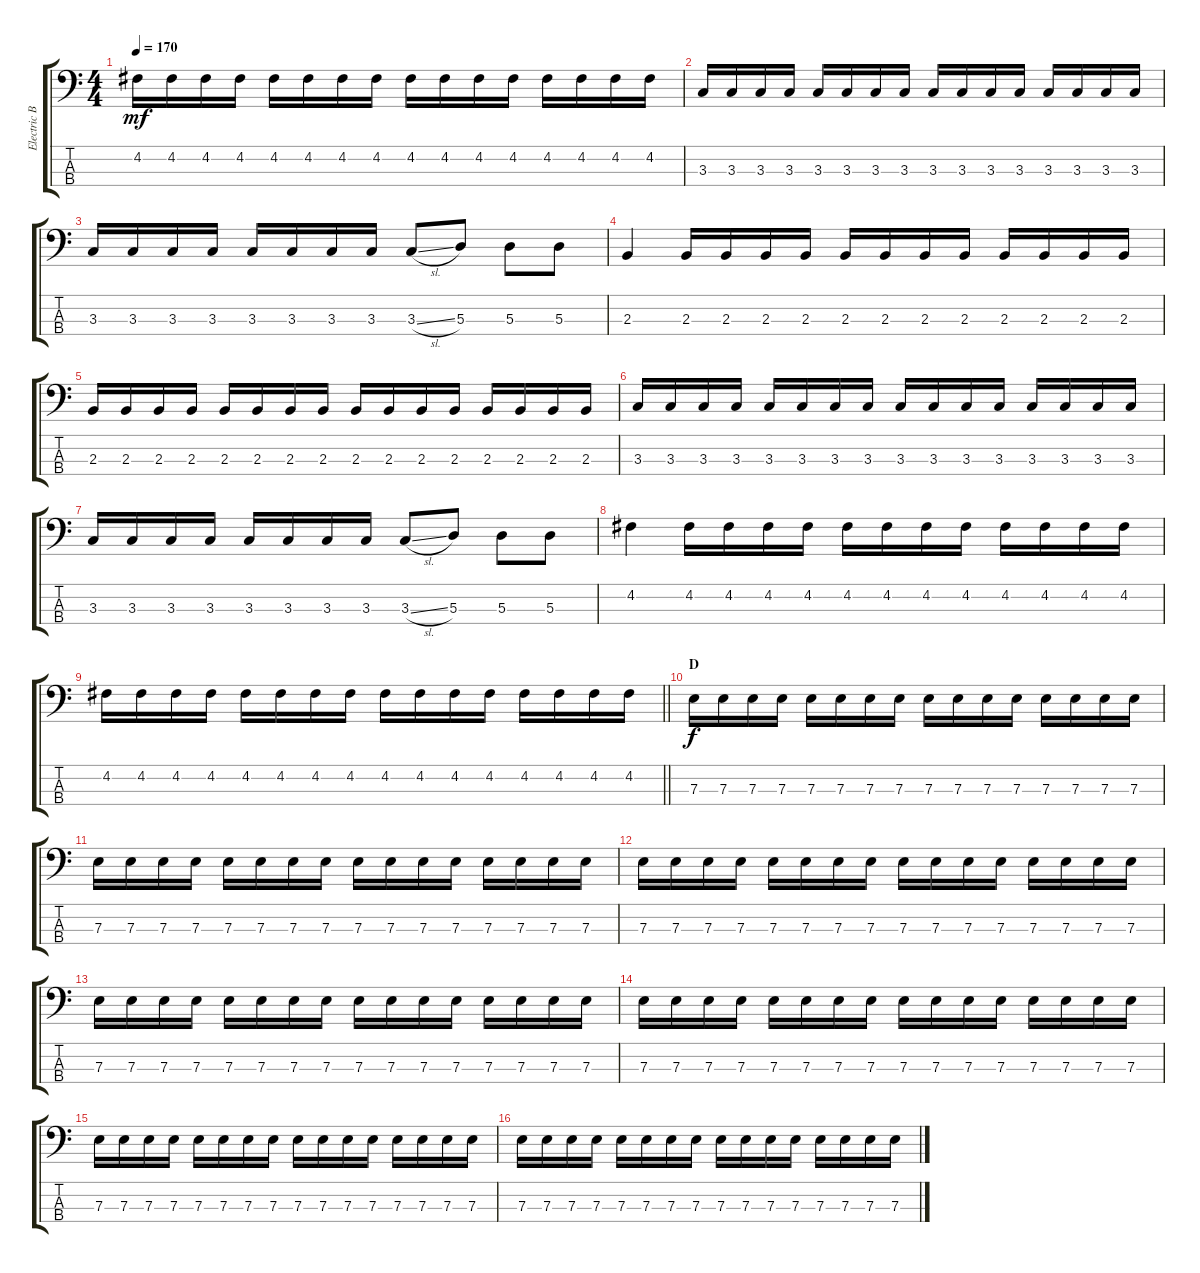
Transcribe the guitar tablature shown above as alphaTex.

\track ("Electric Bass" "Electric B") {solo instrument electricbasspick}
\staff {score tabs}
\tuning (G2 D2 A1 E1) {hide}
\ts (4 4)
\tempo 170
\clef f4
\ks c
4.2.16{dy mf} 4.2.16 4.2.16 4.2.16 4.2.16 4.2.16 4.2.16 4.2.16 4.2.16 4.2.16 4.2.16 4.2.16 4.2.16 4.2.16 4.2.16 4.2.16 |
3.3.16 3.3.16 3.3.16 3.3.16 3.3.16 3.3.16 3.3.16 3.3.16 3.3.16 3.3.16 3.3.16 3.3.16 3.3.16 3.3.16 3.3.16 3.3.16 |
3.3.16 3.3.16 3.3.16 3.3.16 3.3.16 3.3.16 3.3.16 3.3.16 3.3{sl}.8 5.3.8 5.3.8 5.3.8 |
2.3.4 2.3.16 2.3.16 2.3.16 2.3.16 2.3.16 2.3.16 2.3.16 2.3.16 2.3.16 2.3.16 2.3.16 2.3.16 |
2.3.16 2.3.16 2.3.16 2.3.16 2.3.16 2.3.16 2.3.16 2.3.16 2.3.16 2.3.16 2.3.16 2.3.16 2.3.16 2.3.16 2.3.16 2.3.16 |
3.3.16 3.3.16 3.3.16 3.3.16 3.3.16 3.3.16 3.3.16 3.3.16 3.3.16 3.3.16 3.3.16 3.3.16 3.3.16 3.3.16 3.3.16 3.3.16 |
3.3.16 3.3.16 3.3.16 3.3.16 3.3.16 3.3.16 3.3.16 3.3.16 3.3{sl}.8 5.3.8 5.3.8 5.3.8 |
4.2.4 4.2.16 4.2.16 4.2.16 4.2.16 4.2.16 4.2.16 4.2.16 4.2.16 4.2.16 4.2.16 4.2.16 4.2.16 |
\barLineRight lightlight
4.2.16 4.2.16 4.2.16 4.2.16 4.2.16 4.2.16 4.2.16 4.2.16 4.2.16 4.2.16 4.2.16 4.2.16 4.2.16 4.2.16 4.2.16 4.2.16 |
\section ("" "D")
7.3.16{dy f} 7.3.16 7.3.16 7.3.16 7.3.16 7.3.16 7.3.16 7.3.16 7.3.16 7.3.16 7.3.16 7.3.16 7.3.16 7.3.16 7.3.16 7.3.16 |
7.3.16 7.3.16 7.3.16 7.3.16 7.3.16 7.3.16 7.3.16 7.3.16 7.3.16 7.3.16 7.3.16 7.3.16 7.3.16 7.3.16 7.3.16 7.3.16 |
7.3.16 7.3.16 7.3.16 7.3.16 7.3.16 7.3.16 7.3.16 7.3.16 7.3.16 7.3.16 7.3.16 7.3.16 7.3.16 7.3.16 7.3.16 7.3.16 |
7.3.16 7.3.16 7.3.16 7.3.16 7.3.16 7.3.16 7.3.16 7.3.16 7.3.16 7.3.16 7.3.16 7.3.16 7.3.16 7.3.16 7.3.16 7.3.16 |
7.3.16 7.3.16 7.3.16 7.3.16 7.3.16 7.3.16 7.3.16 7.3.16 7.3.16 7.3.16 7.3.16 7.3.16 7.3.16 7.3.16 7.3.16 7.3.16 |
7.3.16 7.3.16 7.3.16 7.3.16 7.3.16 7.3.16 7.3.16 7.3.16 7.3.16 7.3.16 7.3.16 7.3.16 7.3.16 7.3.16 7.3.16 7.3.16 |
7.3.16 7.3.16 7.3.16 7.3.16 7.3.16 7.3.16 7.3.16 7.3.16 7.3.16 7.3.16 7.3.16 7.3.16 7.3.16 7.3.16 7.3.16 7.3.16
